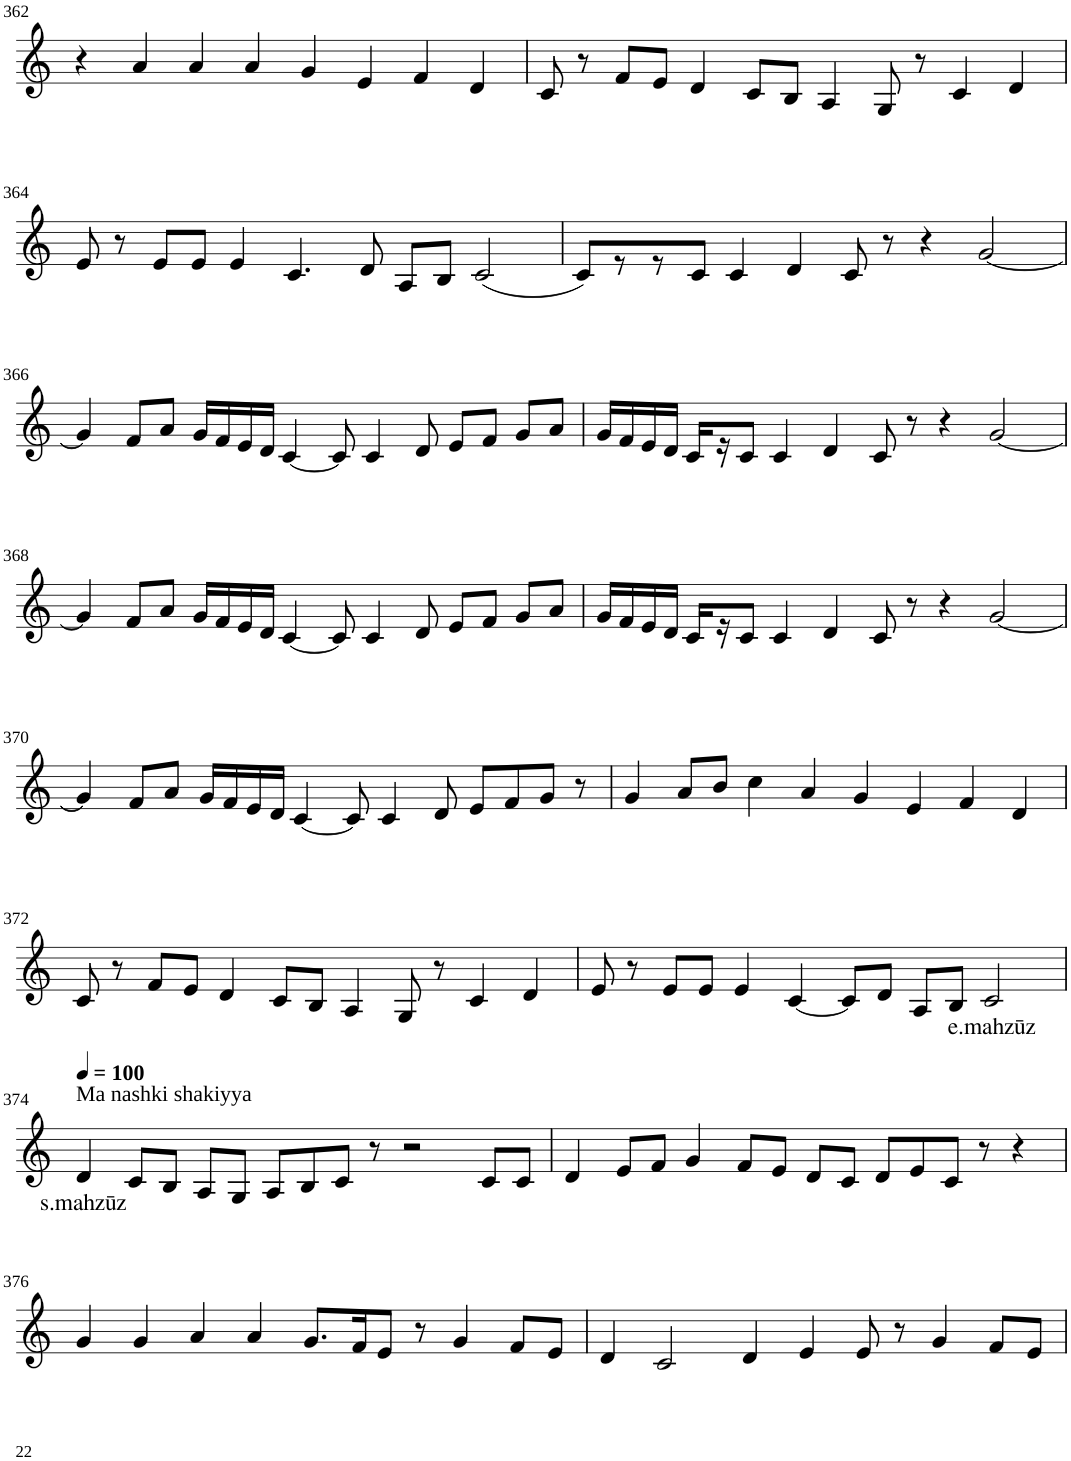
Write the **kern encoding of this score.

**kern	**text
*part1	*part1
*staff1	*staff1
*I"Violin	*
!!LO:PB:g=z
*clefG2	*
*k[]	*
*M8/4	*
=362	=362
4r	.
4a/	.
4a/	.
4a/	.
4g/	.
4e/	.
4f/	.
4d/	.
=363	=363
8c/	.
8r	.
8f/L	.
8e/J	.
4d/	.
8c/L	.
8B/J	.
4A/	.
8G/	.
8r	.
4c/	.
4d/	.
!!LO:LB:g=z
=364	=364
8e/	.
8r	.
8e/L	.
8e/J	.
4e/	.
4.c/	.
8d/	.
8A/L	.
8B/J	.
(2c/	.
=365	=365
8c/L)	.
8r	.
8r	.
8c/J	.
4c/	.
4d/	.
8c/	.
8r	.
4r	.
[2g/	.
!!LO:LB:g=z
=366	=366
4g/]	.
8f/L	.
8a/J	.
16g/LL	.
16f/	.
16e/	.
16d/JJ	.
[4c/	.
8c/]	.
4c/	.
8d/	.
8e/L	.
8f/J	.
8g/L	.
8a/J	.
=367	=367
16g/LL	.
16f/	.
16e/	.
16d/JJ	.
16c/LL	.
16r	.
8c/J	.
4c/	.
4d/	.
8c/	.
8r	.
4r	.
[2g/	.
!!LO:LB:g=z
=368	=368
4g/]	.
8f/L	.
8a/J	.
16g/LL	.
16f/	.
16e/	.
16d/JJ	.
[4c/	.
8c/]	.
4c/	.
8d/	.
8e/L	.
8f/J	.
8g/L	.
8a/J	.
=369	=369
16g/LL	.
16f/	.
16e/	.
16d/JJ	.
16c/LL	.
16r	.
8c/J	.
4c/	.
4d/	.
8c/	.
8r	.
4r	.
[2g/	.
!!LO:LB:g=z
=370	=370
4g/]	.
8f/L	.
8a/J	.
16g/LL	.
16f/	.
16e/	.
16d/JJ	.
[4c/	.
8c/]	.
4c/	.
8d/	.
8e/L	.
8f/	.
8g/J	.
8r	.
=371	=371
4g/	.
8a/L	.
8b/J	.
4cc\	.
4a/	.
4g/	.
4e/	.
4f/	.
4d/	.
!!LO:LB:g=z
=372	=372
8c/	.
8r	.
8f/L	.
8e/J	.
4d/	.
8c/L	.
8B/J	.
4A/	.
8G/	.
8r	.
4c/	.
4d/	.
=373	=373
8e/	.
8r	.
8e/L	.
8e/J	.
4e/	.
[4c/	.
8c/L]	.
8d/J	.
8A/L	.
8B/J	.
!	!LO:LY:b
2c/	e.mahzūz
!!LO:LB:g=z
=374	=374
*MM100	*
!LO:TX:a:t=Ma nashki shakiyya	!
!	!LO:LY:b
4d/	s.mahzūz
8c/L	.
8B/J	.
8A/L	.
8G/J	.
8A/L	.
8B/	.
8c/J	.
8r	.
2r	.
8c/L	.
8c/J	.
=375	=375
4d/	.
8e/L	.
8f/J	.
4g/	.
8f/L	.
8e/J	.
8d/L	.
8c/J	.
8d/L	.
8e/	.
8c/J	.
8r	.
4r	.
!!LO:LB:g=z
=376	=376
4g/	.
4g/	.
4a/	.
4a/	.
8.g/L	.
16f/K	.
8e/J	.
8r	.
4g/	.
8f/L	.
8e/J	.
=377	=377
4d/	.
2c/	.
4d/	.
4e/	.
8e/	.
8r	.
4g/	.
8f/L	.
8e/J	.
=	=
*-	*-
